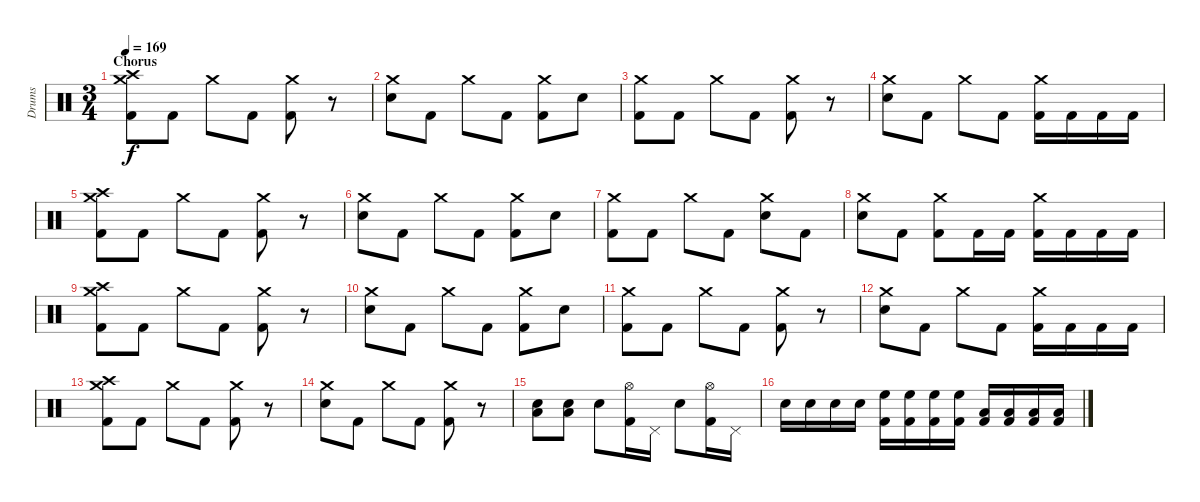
\track ("Drums" "Drums") {instrument percussion}
\staff {score}
\articulation defaults
\ts (3 4)
\section ("" "Chorus")
\tempo 169
\clef neutral
\ks c
("Crash medium (hit)" "Crash high (hit)" "Kick (hit) 2").8{dy f volume 14} "Kick (hit) 2".8 "Crash medium (hit)".8 "Kick (hit) 2".8 ("Crash medium (hit)" "Kick (hit) 2").8 r.8 |
("Crash medium (hit)" "Electric Snare (hit)").8 "Kick (hit) 2".8 "Crash medium (hit)".8 "Kick (hit) 2".8 ("Crash medium (hit)" "Kick (hit) 2").8 "Electric Snare (hit)".8 |
("Crash medium (hit)" "Kick (hit) 2").8 "Kick (hit) 2".8 "Crash medium (hit)".8 "Kick (hit) 2".8 ("Crash medium (hit)" "Kick (hit) 2").8 r.8 |
("Crash medium (hit)" "Electric Snare (hit)").8 "Kick (hit) 2".8 "Crash medium (hit)".8 "Kick (hit) 2".8 ("Crash medium (hit)" "Kick (hit) 2").16 "Kick (hit) 2".16 "Kick (hit) 2".16 "Kick (hit) 2".16 |
("Crash medium (hit)" "Crash high (hit)" "Kick (hit) 2").8 "Kick (hit) 2".8 "Crash medium (hit)".8 "Kick (hit) 2".8 ("Crash medium (hit)" "Kick (hit) 2").8 r.8 |
("Crash medium (hit)" "Electric Snare (hit)").8 "Kick (hit) 2".8 "Crash medium (hit)".8 "Kick (hit) 2".8 ("Crash medium (hit)" "Kick (hit) 2").8 "Electric Snare (hit)".8 |
("Crash medium (hit)" "Kick (hit) 2").8 "Kick (hit) 2".8 "Crash medium (hit)".8 "Kick (hit) 2".8 ("Crash medium (hit)" "Electric Snare (hit)").8 "Kick (hit) 2".8 |
("Crash medium (hit)" "Electric Snare (hit)").8 "Kick (hit) 2".8 ("Crash medium (hit)" "Kick (hit) 2").8 "Kick (hit) 2".16 "Kick (hit) 2".16 ("Crash medium (hit)" "Kick (hit) 2").16 "Kick (hit) 2".16 "Kick (hit) 2".16 "Kick (hit) 2".16 |
("Crash medium (hit)" "Crash high (hit)" "Kick (hit) 2").8 "Kick (hit) 2".8 "Crash medium (hit)".8 "Kick (hit) 2".8 ("Crash medium (hit)" "Kick (hit) 2").8 r.8 |
("Crash medium (hit)" "Electric Snare (hit)").8 "Kick (hit) 2".8 "Crash medium (hit)".8 "Kick (hit) 2".8 ("Crash medium (hit)" "Kick (hit) 2").8 "Electric Snare (hit)".8 |
("Crash medium (hit)" "Kick (hit) 2").8 "Kick (hit) 2".8 "Crash medium (hit)".8 "Kick (hit) 2".8 ("Crash medium (hit)" "Kick (hit) 2").8 r.8 |
("Crash medium (hit)" "Electric Snare (hit)").8 "Kick (hit) 2".8 "Crash medium (hit)".8 "Kick (hit) 2".8 ("Crash medium (hit)" "Kick (hit) 2").16 "Kick (hit) 2".16 "Kick (hit) 2".16 "Kick (hit) 2".16 |
("Crash medium (hit)" "Crash high (hit)" "Kick (hit) 2").8 "Kick (hit) 2".8 "Crash medium (hit)".8 "Kick (hit) 2".8 ("Crash medium (hit)" "Kick (hit) 2").8 r.8 |
("Crash medium (hit)" "Electric Snare (hit)").8 "Kick (hit) 2".8 "Crash medium (hit)".8 "Kick (hit) 2".8 ("Crash medium (hit)" "Kick (hit) 2").8 r.8 |
("Electric Snare (hit)" "Low Tom (hit)").8 ("Electric Snare (hit)" "Low Tom (hit)").8 "Electric Snare (hit)".8 ("Hi-Hat (open)" "Kick (hit) 2").16 "Pedal Hi-Hat (hit)".16 "Electric Snare (hit)".8 ("Hi-Hat (open)" "Kick (hit) 2").16 "Pedal Hi-Hat (hit)".16 |
"Electric Snare (hit)".16 "Electric Snare (hit)".16 "Electric Snare (hit)".16 "Electric Snare (hit)".16 ("High Floor Tom (hit)" "Kick (hit) 2").16 ("High Floor Tom (hit)" "Kick (hit) 2").16 ("High Floor Tom (hit)" "Kick (hit) 2").16 ("High Floor Tom (hit)" "Kick (hit) 2").16 ("Low Tom (hit)" "Kick (hit) 2").16 ("Low Tom (hit)" "Kick (hit) 2").16 ("Low Tom (hit)" "Kick (hit) 2").16 ("Low Tom (hit)" "Kick (hit) 2").16
